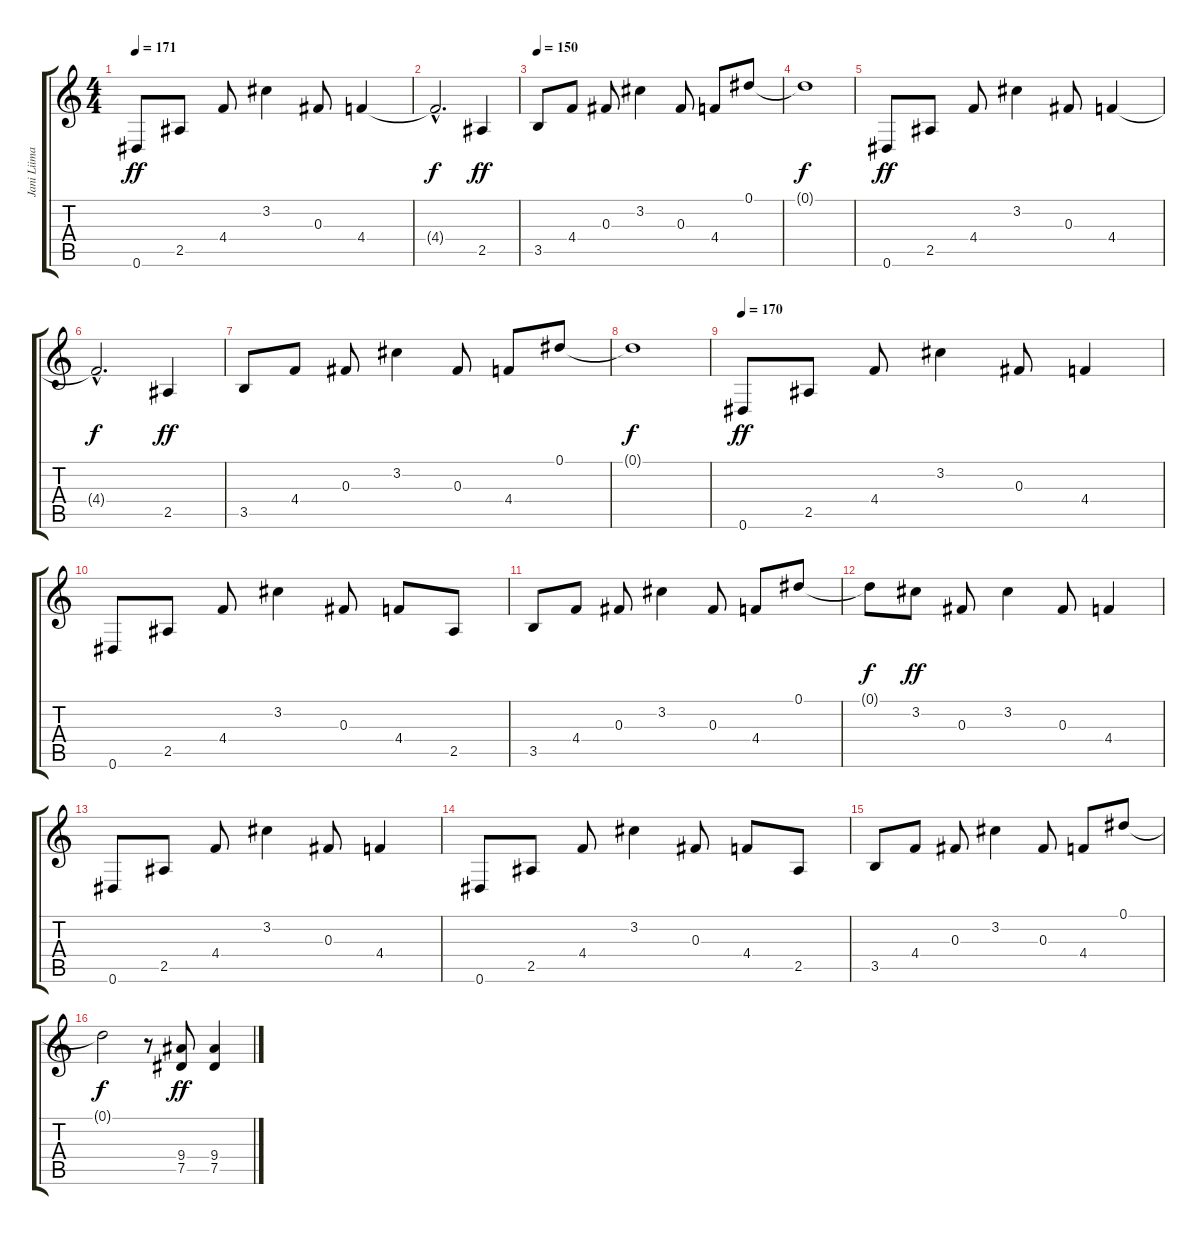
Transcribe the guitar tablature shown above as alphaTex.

\track ("Jani Liimatainen" "Jani Liima") {instrument distortionguitar}
\staff {score tabs}
\tuning (Eb4 Bb3 Gb3 Db3 Ab2 Eb2) {hide}
\ts (4 4)
\tempo 171
\tempo 150
\tempo 171
\clef g2
\ks c
0.6.8{dy ff instrument distortionguitar} 2.5.8 4.4.8 3.2.4 0.3.8 4.4.4 |
4.4{hac t}.2{d dy f} 2.5.4{dy ff} |
\tempo 150
3.5.8 4.4.8 0.3.8 3.2.4 0.3.8 4.4.8 0.1.8 |
0.1{t}.1{dy f} |
0.6.8{dy ff} 2.5.8 4.4.8 3.2.4 0.3.8 4.4.4 |
4.4{hac t}.2{d dy f} 2.5.4{dy ff} |
3.5.8 4.4.8 0.3.8 3.2.4 0.3.8 4.4.8 0.1.8 |
0.1{t}.1{dy f} |
\tempo 170
0.6.8{dy ff} 2.5.8 4.4.8 3.2.4 0.3.8 4.4.4 |
0.6.8 2.5.8 4.4.8 3.2.4 0.3.8 4.4.8 2.5.8 |
3.5.8 4.4.8 0.3.8 3.2.4 0.3.8 4.4.8 0.1.8 |
0.1{t}.8{dy f} 3.2.8{dy ff} 0.3.8 3.2.4 0.3.8 4.4.4 |
0.6.8 2.5.8 4.4.8 3.2.4 0.3.8 4.4.4 |
0.6.8 2.5.8 4.4.8 3.2.4 0.3.8 4.4.8 2.5.8 |
3.5.8 4.4.8 0.3.8 3.2.4 0.3.8 4.4.8 0.1.8 |
0.1{t}.2{dy f} r.8 (9.4 7.5).8{dy ff} (9.4 7.5).4
